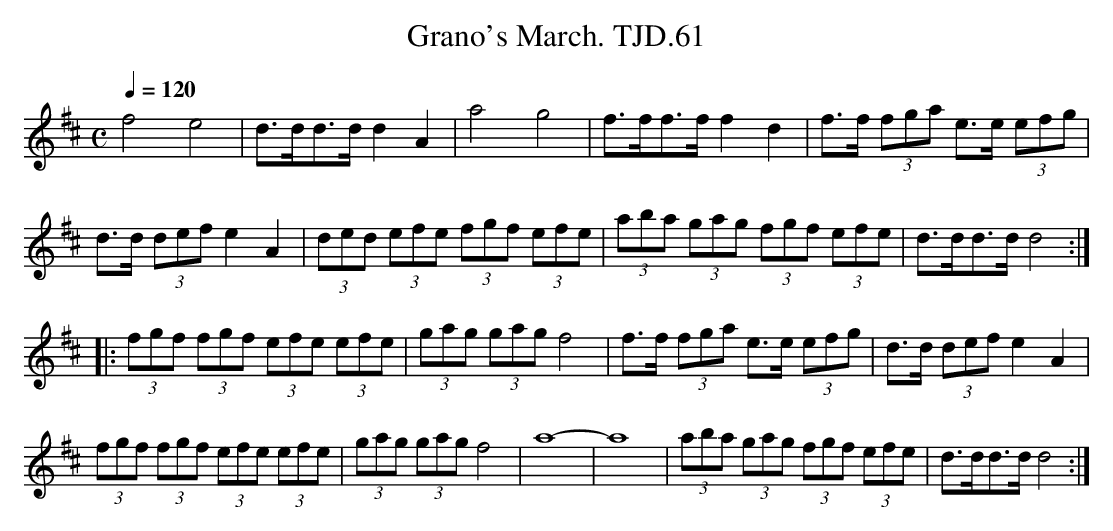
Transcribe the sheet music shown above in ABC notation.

X:1
T:Grano's March. TJD.61
M:C
L:1/8
Q:1/4=120
K:D
f4e4|d>dd>dd2A2|a4g4|f>ff>ff2d2|f>f (3fga e>e (3efg|
d>d (3def e2A2|(3ded (3efe (3fgf (3efe|(3aba (3gag (3fgf (3efe|d>dd>dd4:|
|:(3fgf (3fgf (3efe (3efe|(3gag (3gag f4|f>f (3fga e>e (3efg|d>d (3def e2A2|
(3fgf (3fgf (3efe (3efe|(3gag (3gag f4|a8-|a8|(3aba (3gag (3fgf (3efe|d>dd>dd4:|
